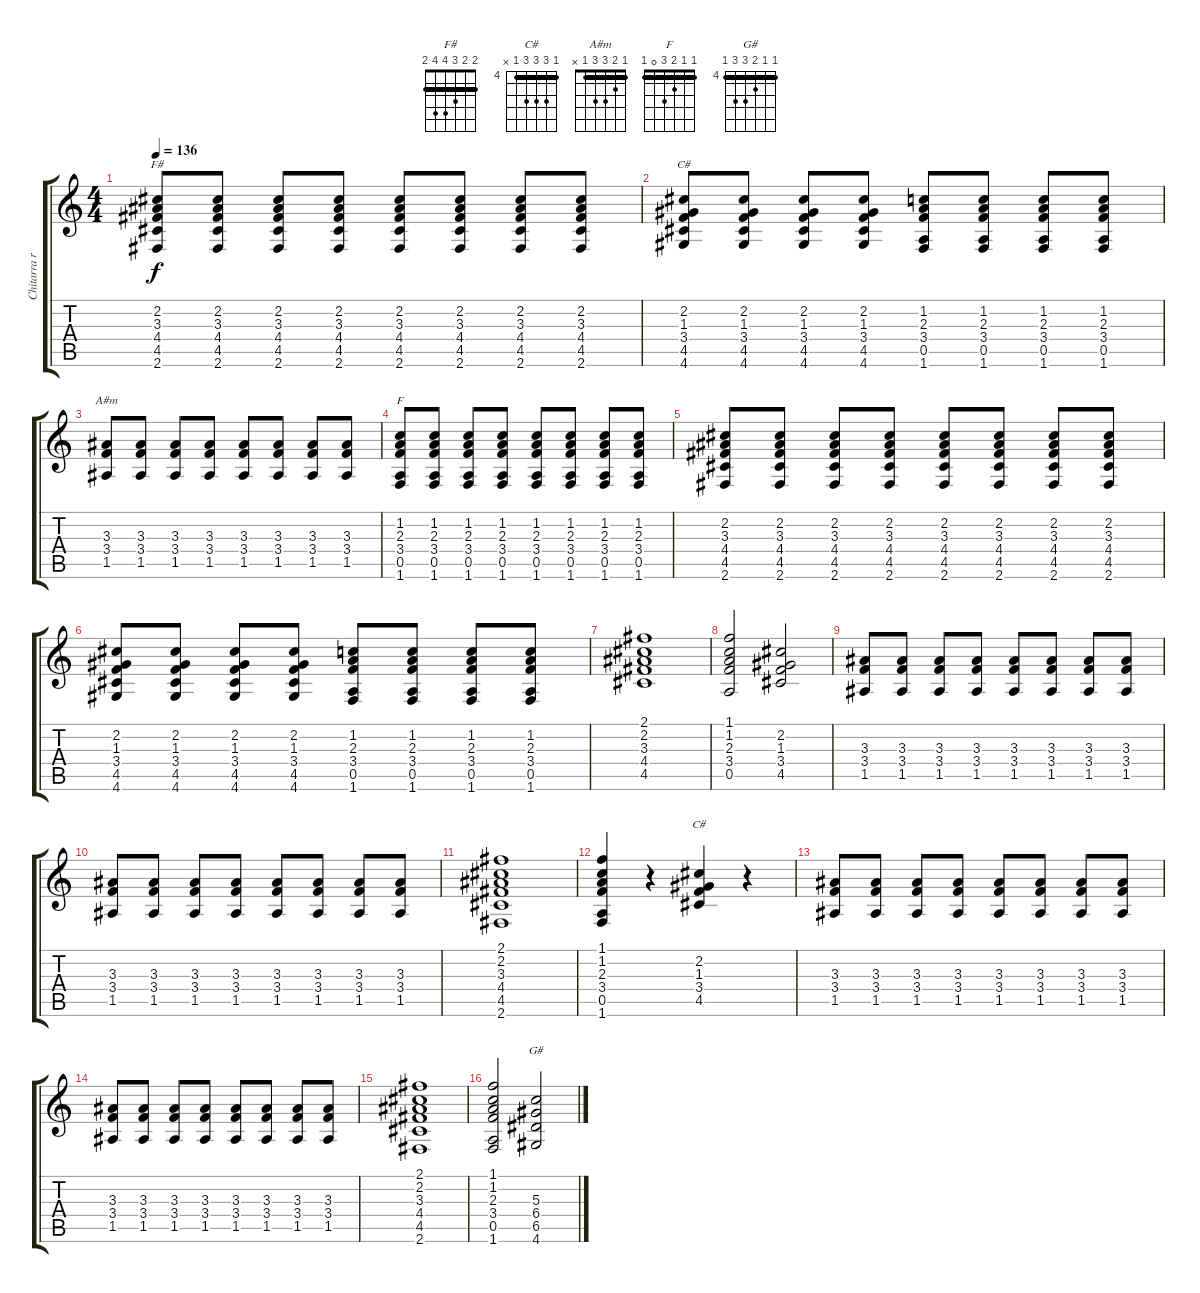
\track ("Chitarra ritmica" "Chitarra r") {instrument electricguitarjazz}
\staff {score tabs}
\tuning (E4 B3 G3 D3 A2 E2) {hide}
\chord ("F#" 2 2 3 4 4 2) {barre 2}
\chord ("C#" 1 2 1 3 4 x) {barre 1}
\chord ("A#m" 1 2 3 3 1 x) {barre 1}
\chord ("F" 1 1 2 3 0 1) {barre 1}
\chord ("C#" 4 6 6 6 4 x) {firstfret 4 barre 4}
\chord ("G#" 4 4 5 6 6 4) {firstfret 4 barre 4}
\ts (4 4)
\tempo 136
\clef g2
\ks c
(2.2 3.3 4.4 4.5 2.6).8{ch "F#" dy f} (2.2 3.3 4.4 4.5 2.6).8 (2.2 3.3 4.4 4.5 2.6).8 (2.2 3.3 4.4 4.5 2.6).8 (2.2 3.3 4.4 4.5 2.6).8 (2.2 3.3 4.4 4.5 2.6).8 (2.2 3.3 4.4 4.5 2.6).8 (2.2 3.3 4.4 4.5 2.6).8 |
(2.2 1.3 3.4 4.5 4.6).8{ch "C#"} (2.2 1.3 3.4 4.5 4.6).8 (2.2 1.3 3.4 4.5 4.6).8 (2.2 1.3 3.4 4.5 4.6).8 (1.2 2.3 3.4 0.5 1.6).8 (1.2 2.3 3.4 0.5 1.6).8 (1.2 2.3 3.4 0.5 1.6).8 (1.2 2.3 3.4 0.5 1.6).8 |
(3.3 3.4 1.5).8{ch "A#m" instrument distortionguitar} (3.3 3.4 1.5).8 (3.3 3.4 1.5).8 (3.3 3.4 1.5).8 (3.3 3.4 1.5).8 (3.3 3.4 1.5).8 (3.3 3.4 1.5).8 (3.3 3.4 1.5).8 |
(1.2 2.3 3.4 0.5 1.6).8{ch "F"} (1.2 2.3 3.4 0.5 1.6).8 (1.2 2.3 3.4 0.5 1.6).8 (1.2 2.3 3.4 0.5 1.6).8 (1.2 2.3 3.4 0.5 1.6).8 (1.2 2.3 3.4 0.5 1.6).8 (1.2 2.3 3.4 0.5 1.6).8 (1.2 2.3 3.4 0.5 1.6).8 |
(2.2 3.3 4.4 4.5 2.6).8 (2.2 3.3 4.4 4.5 2.6).8 (2.2 3.3 4.4 4.5 2.6).8 (2.2 3.3 4.4 4.5 2.6).8 (2.2 3.3 4.4 4.5 2.6).8 (2.2 3.3 4.4 4.5 2.6).8 (2.2 3.3 4.4 4.5 2.6).8 (2.2 3.3 4.4 4.5 2.6).8 |
(2.2 1.3 3.4 4.5 4.6).8 (2.2 1.3 3.4 4.5 4.6).8 (2.2 1.3 3.4 4.5 4.6).8 (2.2 1.3 3.4 4.5 4.6).8 (1.2 2.3 3.4 0.5 1.6).8 (1.2 2.3 3.4 0.5 1.6).8 (1.2 2.3 3.4 0.5 1.6).8 (1.2 2.3 3.4 0.5 1.6).8 |
(2.1 2.2 3.3 4.4 4.5).1{instrument distortionguitar} |
(1.1 1.2 2.3 3.4 0.5).2 (2.2 1.3 3.4 4.5).2 |
(3.3 3.4 1.5).8 (3.3 3.4 1.5).8 (3.3 3.4 1.5).8 (3.3 3.4 1.5).8 (3.3 3.4 1.5).8 (3.3 3.4 1.5).8 (3.3 3.4 1.5).8 (3.3 3.4 1.5).8 |
(3.3 3.4 1.5).8 (3.3 3.4 1.5).8 (3.3 3.4 1.5).8 (3.3 3.4 1.5).8 (3.3 3.4 1.5).8 (3.3 3.4 1.5).8 (3.3 3.4 1.5).8 (3.3 3.4 1.5).8 |
(2.1 2.2 3.3 4.4 4.5 2.6).1{instrument distortionguitar} |
(1.1 1.2 2.3 3.4 0.5 1.6).4 r.4 (2.2 1.3 3.4 4.5).4{ch "C#"} r.4 |
(3.3 3.4 1.5).8 (3.3 3.4 1.5).8 (3.3 3.4 1.5).8 (3.3 3.4 1.5).8 (3.3 3.4 1.5).8 (3.3 3.4 1.5).8 (3.3 3.4 1.5).8 (3.3 3.4 1.5).8 |
(3.3 3.4 1.5).8 (3.3 3.4 1.5).8 (3.3 3.4 1.5).8 (3.3 3.4 1.5).8 (3.3 3.4 1.5).8 (3.3 3.4 1.5).8 (3.3 3.4 1.5).8 (3.3 3.4 1.5).8 |
(2.1 2.2 3.3 4.4 4.5 2.6).1{instrument distortionguitar} |
(1.1 1.2 2.3 3.4 0.5 1.6).2 (5.3 6.4 6.5 4.6).2{ch "G#"}
